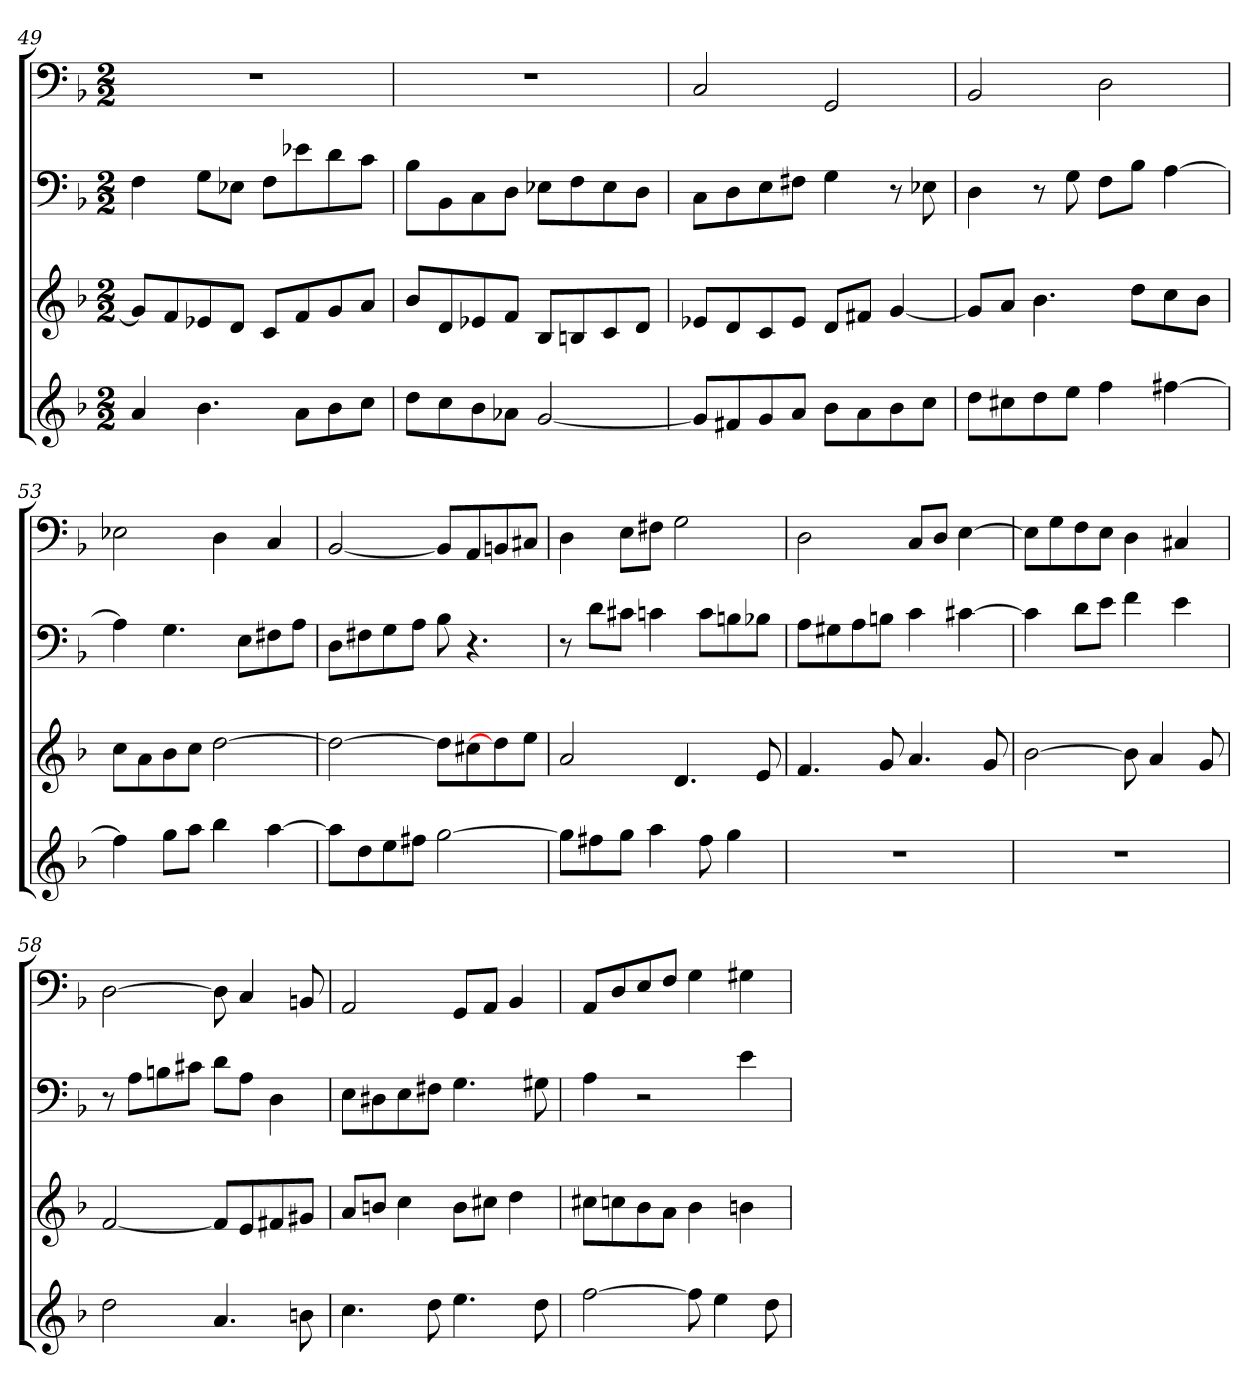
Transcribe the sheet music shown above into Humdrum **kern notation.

**kern	**kern	**kern	**kern
*part4	*part3	*part2	*part1
*staff4	*staff3	*staff2	*staff1
*k[b-]	*k[b-]	*k[b-]	*k[b-]
*d:	*d:	*d:	*d:
*M2/2	*M2/2	*M2/2	*M2/2
=49	=49	=49	=49
4a	8gL]	4F	1r
.	8f	.	.
4.b-	8e-X	8GL	.
.	8dJ	8E-XJ	.
.	8cL	8FL	.
8aL	8f	8e-X	.
8b-	8g	8d	.
8ccJ	8aJ	8cJ	.
=50	=50	=50	=50
8ddL	8b-L	8B-L	1r
8cc	8d	8BB-	.
8b-	8e-X	8C	.
8a-XJ	8fJ	8DJ	.
[2g	8B-L	8E-XL	.
.	8Bn	8F	.
.	8c	8E-	.
.	8dJ	8DJ	.
=51	=51	=51	=51
8gL]	8e-XL	8CL	2C
8f#X	8d	8D	.
8g	8c	8E	.
8aJ	8e-J	8F#XJ	.
8b-L	8dL	4G	2GG
8a	8f#XJ	.	.
8b-	[4g	8r	.
8ccJ	.	8E-X	.
=52	=52	=52	=52
8ddL	8gL]	4D	2BB-
8cc#X	8aJ	.	.
8dd	4.b-	8r	.
8eeJ	.	8G	.
4ff	.	8FL	2D
.	8ddL	8B-J	.
[4ff#X	8cc	[4A	.
.	8b-J	.	.
=53	=53	=53	=53
4ff#]	8ccL	4A]	2E-X
.	8a	.	.
8ggL	8b-	4.G	.
8aaJ	8ccJ	.	.
4bb-	[2dd	.	4D
.	.	8EL	.
[4aa	.	8F#X	4C
.	.	8AJ	.
=54	=54	=54	=54
8aaL]	2dd_	8DL	[2BB-
8dd	.	8F#X	.
8ee	.	8G	.
8ff#XJ	.	8AJ	.
[2gg	8ddL]	8B-	8BB-L]
.	8cc#X	4.r	8AA
.	8dd]	.	8BBn
.	8eeJ	.	8C#XJ
=55	=55	=55	=55
8ggL]	2a	8r	4D
8ff#X	.	8dL	.
8ggJ	.	8c#XJ	8EL
4aa	.	4cn	8F#XJ
.	4.d	.	2G
8ff#	.	8cL	.
4gg	.	8Bn	.
.	8e	8B-XJ	.
=56	=56	=56	=56
1r	4.f	8AL	2D
.	.	8G#X	.
.	.	8A	.
.	8g	8BnJ	.
.	4.a	4c	8CL
.	.	.	8DJ
.	.	[4c#X	[4E
.	8g	.	.
=57	=57	=57	=57
1r	[2b-	4c#]	8EL]
.	.	.	8G
.	.	8dL	8F
.	.	8eJ	8EJ
.	8b-]	4f	4D
.	4a	.	.
.	.	4e	4C#X
.	8g	.	.
=58	=58	=58	=58
2dd	[2f	8r	[2D
.	.	8AL	.
.	.	8Bn	.
.	.	8c#XJ	.
4.a	8fL]	8dL	8D]
.	8e	8AJ	4C
.	8f#X	4D	.
8bn	8g#XJ	.	8BBn
=59	=59	=59	=59
4.cc	8aL	8EL	2AA
.	8bnJ	8D#X	.
.	4cc	8E	.
8dd	.	8F#XJ	.
4.ee	8bL	4.G	8GGL
.	8cc#XJ	.	8AAJ
.	4dd	.	4BB-
8dd	.	8G#X	.
=60	=60	=60	=60
[2ff	8cc#XL	4A	8AAL
.	8ccn	.	8D
.	8b-	2r	8E
.	8aJ	.	8FJ
8ff]	4b-	.	4G
4ee	.	.	.
.	4bn	4e	4G#X
8dd	.	.	.
=	=	=	=
*-	*-	*-	*-
